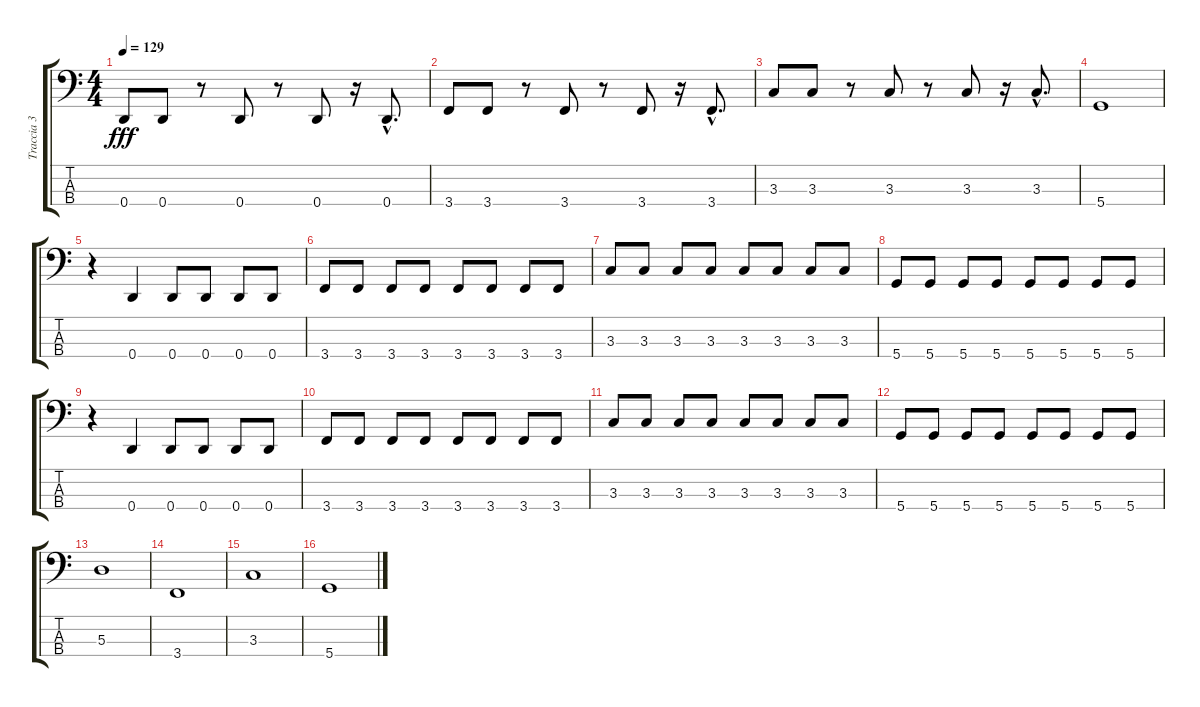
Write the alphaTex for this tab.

\track ("Traccia 3" "Traccia 3") {instrument electricbassfinger}
\staff {score tabs}
\tuning (G2 D2 A1 D1) {hide}
\ts (4 4)
\tempo 129
\clef f4
\ks c
0.4.8{dy fff} 0.4.8 r.8 0.4.8 r.8 0.4.8 r.16 0.4{hac}.8{d} |
3.4.8 3.4.8 r.8 3.4.8 r.8 3.4.8 r.16 3.4{hac}.8{d} |
3.3.8 3.3.8 r.8 3.3.8 r.8 3.3.8 r.16 3.3{hac}.8{d} |
5.4.1 |
r.4 0.4.4 0.4.8 0.4.8 0.4.8 0.4.8 |
3.4.8 3.4.8 3.4.8 3.4.8 3.4.8 3.4.8 3.4.8 3.4.8 |
3.3.8 3.3.8 3.3.8 3.3.8 3.3.8 3.3.8 3.3.8 3.3.8 |
5.4.8 5.4.8 5.4.8 5.4.8 5.4.8 5.4.8 5.4.8 5.4.8 |
r.4 0.4.4 0.4.8 0.4.8 0.4.8 0.4.8 |
3.4.8 3.4.8 3.4.8 3.4.8 3.4.8 3.4.8 3.4.8 3.4.8 |
3.3.8 3.3.8 3.3.8 3.3.8 3.3.8 3.3.8 3.3.8 3.3.8 |
5.4.8 5.4.8 5.4.8 5.4.8 5.4.8 5.4.8 5.4.8 5.4.8 |
5.3.1 |
3.4.1 |
3.3.1 |
5.4.1
